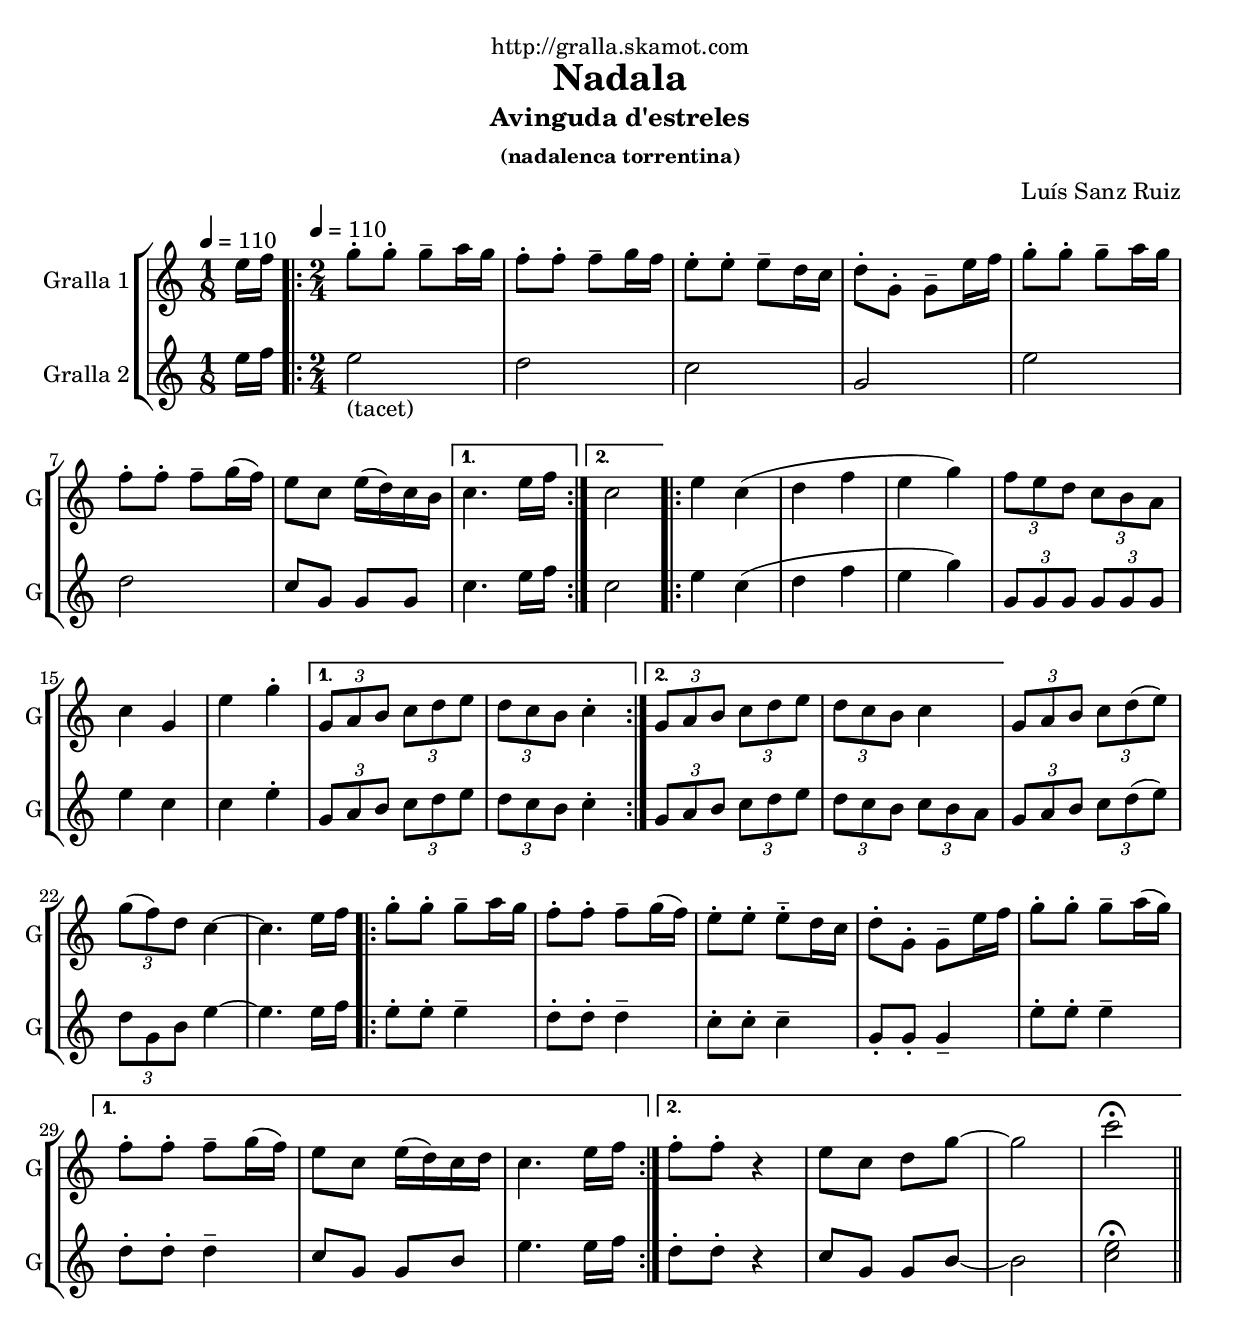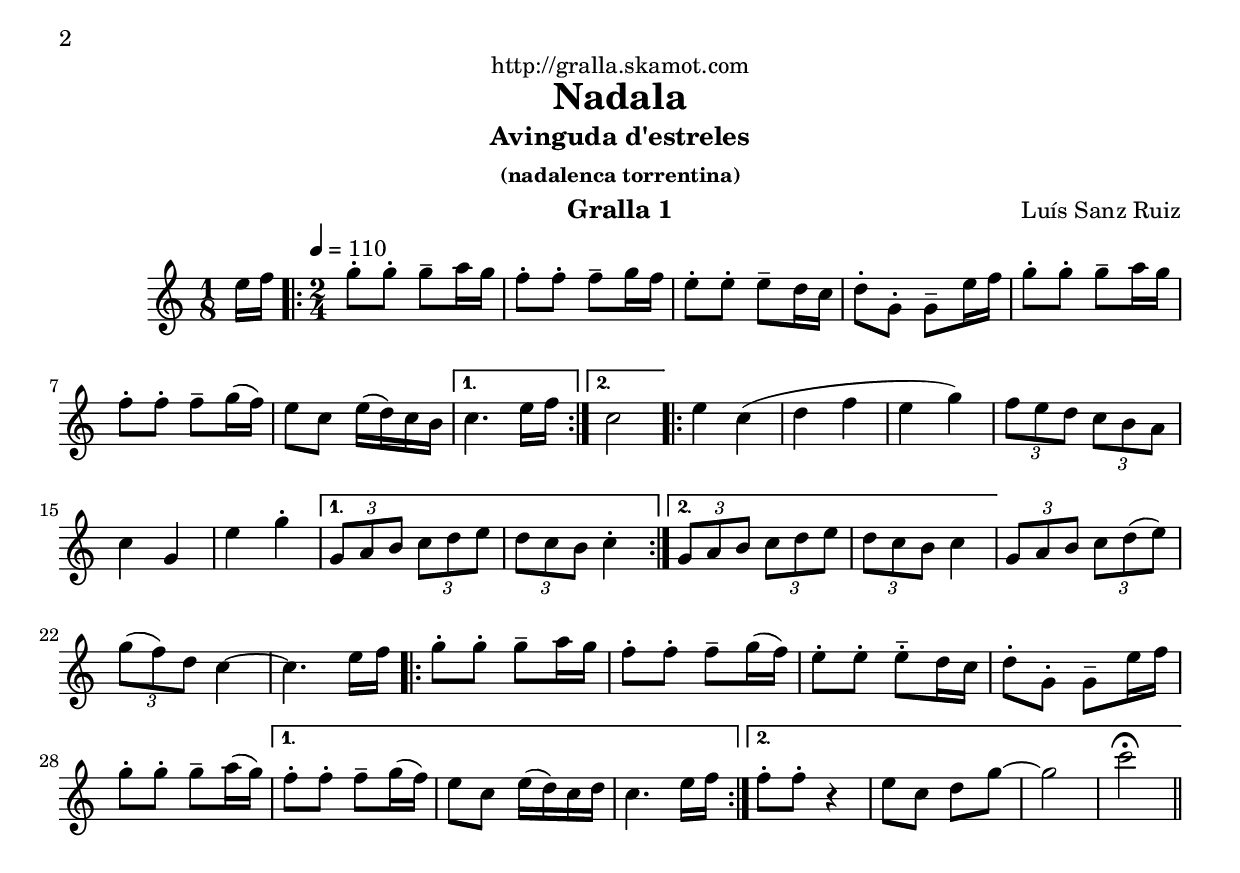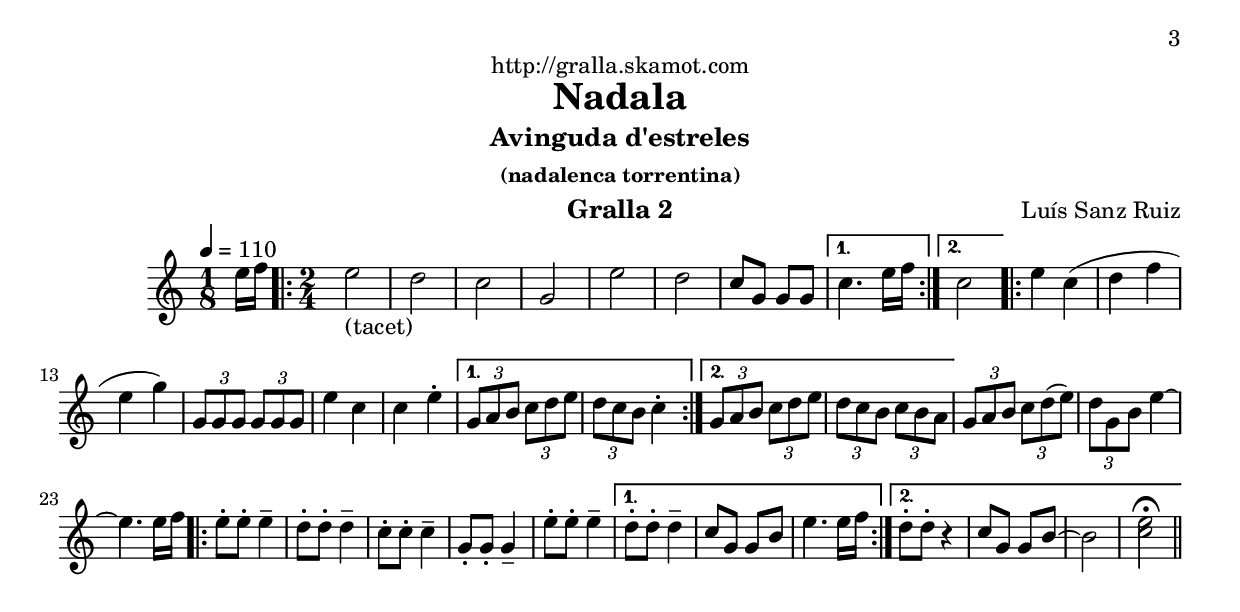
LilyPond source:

\version "2.16.2"

\header {
  dedication="http://gralla.skamot.com"
  title="Nadala"
  subtitle="Avinguda d'estreles"
  subsubtitle="(nadalenca torrentina)"
  poet=""
  meter=""
  piece=""
  composer="Luís Sanz Ruiz"
  arranger=""
  opus=""
  instrument=""
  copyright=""
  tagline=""
}

liniaroAa =
\relative e''
{
  \clef treble
  \key c \major
  \time 1/8
  e16 f \tempo 4 = 110  |
  \time 2/4   \repeat volta 2 { g8-. g-. g-- a16 g   |
  f8-. f-. f-- g16 f  |
  e8-. -. e-. -. e-- d16 c  |
  %05
  d8-. -. g,-. -. g-- e'16 f  |
  g8-. g-. g-- a16 g  |
  f8-. f-. f-- g16 ( f )  |
  e8 c e16 ( d ) c b }
  \alternative { { c4. e16 f }
  %10
  { c2 } }
  \repeat volta 2 { e4 c (  |
  d4 f  |
  e4 g )  |
  \times 2/3 { f8 e d } \times 2/3 { c b a }  |
  %15
  c4 g  |
  e'4 g-.  }
  \alternative { { \times 2/3 { g,8 a b } \times 2/3 { c d e }  |
  \times 2/3 { d8 c b } c4-. }
  { \times 2/3 { g8 a b } \times 2/3 { c d e }  |
  %20
  \times 2/3 { d8 c b } c4 } }
  \times 2/3 { g8 a b } \times 2/3 { c d ( e ) } |
  \times 2/3 { g8 ( f ) d } c4 ~  |
  c4. e16 f  |
  \repeat volta 2 { g8-. g-. g-- a16 g   |
  %25
  f8-. f-. f-- g16 ( f )  |
  e8-. e-. -. e-- -. d16 c  |
  d8-. -. g,-. -. g-- e'16 f  |
  g8-. g-. g-- a16 ( g ) }
  \alternative { { f8-. f-. f-- g16 ( f )  |
  %30
  e8 c e16 ( d ) c d  |
  c4. e16 f }
  { f8-. f-. r4  | % kompletite
  e8 c d g ~  |
  g2  |
  %35
  c2\fermata } } \bar "||"
}

liniaroAb =
\relative e''
{
  \tempo 4 = 110
  \clef treble
  \key c \major
  \time 1/8
  e16 f  |
  \time 2/4   \repeat volta 2 { e2 _"(tacet)"  |
  d2  |
  c2  |
  %05
  g2  |
  e'2  |
  d2  |
  c8 g g g }
  \alternative { { c4. e16 f }
  %10
  { c2 } }
  \repeat volta 2 { e4 c (  |
  d4 f  |
  e4 g )  |
  \times 2/3 { g,8 g g } \times 2/3 { g g g }  |
  %15
  e'4 c  |
  c4 e-.  }
  \alternative { { \times 2/3 { g,8 a b } \times 2/3 { c d e }  |
  \times 2/3 { d8 c b } c4-. }
  { \times 2/3 { g8 a b } \times 2/3 { c d e }  |
  %20
  \times 2/3 { d8 c b } \times 2/3 { c b a } } }
  \times 2/3 { g8 a b } \times 2/3 { c d ( e ) } |
  \times 2/3 { d8 g, b } e4 ~  |
  e4. e16 f  |
  \repeat volta 2 { e8-. e-. e4--  |
  %25
  d8-. d-. d4--  |
  c8-. c-. c4--  |
  g8-. g-. g4--  |
  e'8-. e-. e4-- }
  \alternative { { d8-. -. d-. -. d4--  |
  %30
  c8 g g b  |
  e4. e16 f }
  { d8-. d-. r4  | % kompletite
  c8 g g b ~  |
  b2  |
  %35
  <c e>2\fermata } } \bar "||"
}

\bookpart {
  \score {
    \new StaffGroup {
      \override Score.RehearsalMark #'self-alignment-X = #LEFT
      <<
        \new Staff \with {instrumentName = #"Gralla 1" shortInstrumentName = #"G"} \liniaroAa
        \new Staff \with {instrumentName = #"Gralla 2" shortInstrumentName = #"G"} \liniaroAb
      >>
    }
    \layout {}
  }
  \score { \unfoldRepeats
    \new StaffGroup {
      \override Score.RehearsalMark #'self-alignment-X = #LEFT
      <<
        \new Staff \with {instrumentName = #"Gralla 1" shortInstrumentName = #"G"} \liniaroAa
        \new Staff \with {instrumentName = #"Gralla 2" shortInstrumentName = #"G"} \liniaroAb
      >>
    }
    \midi {
      \set Staff.midiInstrument = "oboe"
      \set DrumStaff.midiInstrument = "drums"
    }
  }
}

\bookpart {
  \header {instrument="Gralla 1"}
  \score {
    \new StaffGroup {
      \override Score.RehearsalMark #'self-alignment-X = #LEFT
      <<
        \new Staff \liniaroAa
      >>
    }
    \layout {}
  }
  \score { \unfoldRepeats
    \new StaffGroup {
      \override Score.RehearsalMark #'self-alignment-X = #LEFT
      <<
        \new Staff \liniaroAa
      >>
    }
    \midi {
      \set Staff.midiInstrument = "oboe"
      \set DrumStaff.midiInstrument = "drums"
    }
  }
}

\bookpart {
  \header {instrument="Gralla 2"}
  \score {
    \new StaffGroup {
      \override Score.RehearsalMark #'self-alignment-X = #LEFT
      <<
        \new Staff \liniaroAb
      >>
    }
    \layout {}
  }
  \score { \unfoldRepeats
    \new StaffGroup {
      \override Score.RehearsalMark #'self-alignment-X = #LEFT
      <<
        \new Staff \liniaroAb
      >>
    }
    \midi {
      \set Staff.midiInstrument = "oboe"
      \set DrumStaff.midiInstrument = "drums"
    }
  }
}

